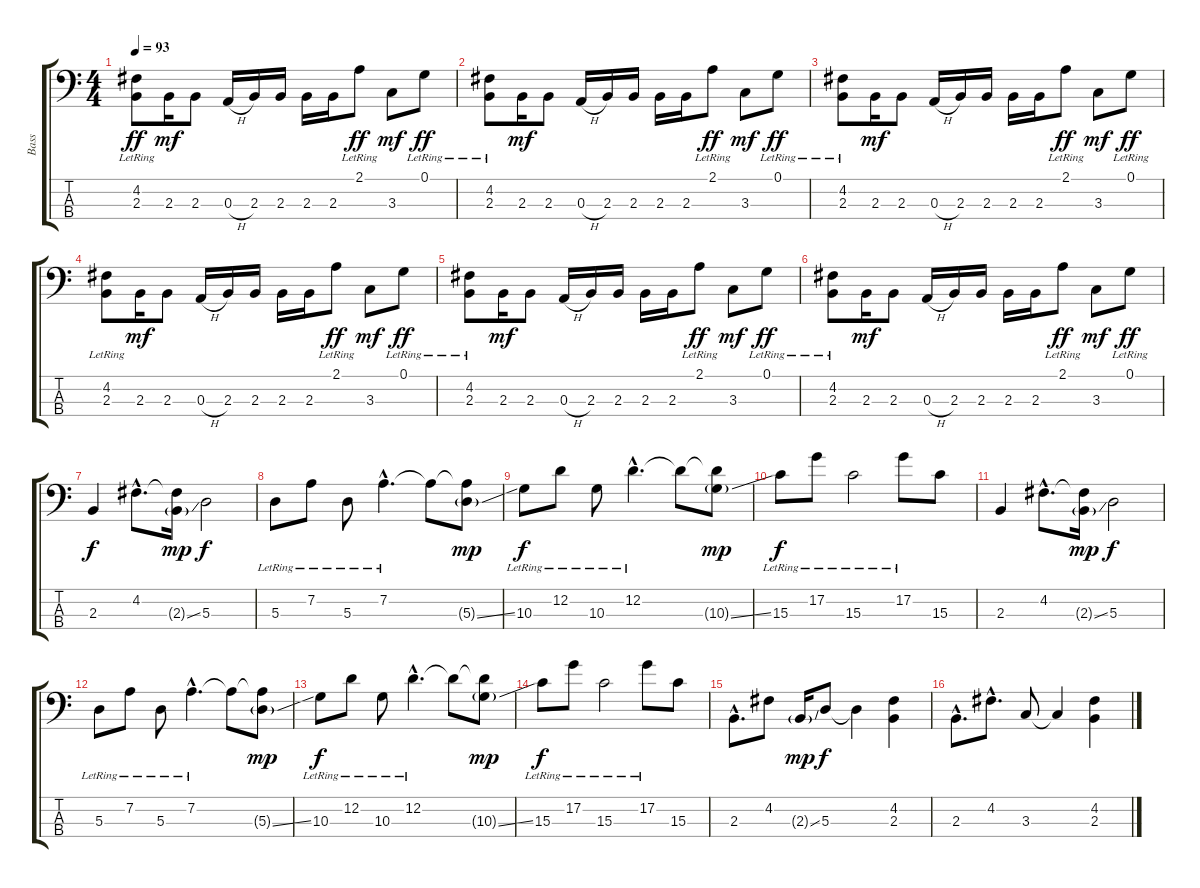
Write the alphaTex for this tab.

\track ("Bass" "Bass") {instrument electricbasspick}
\staff {score tabs}
\tuning (G2 D2 A1 D1) {hide}
\ts (4 4)
\tempo 93
\clef f4
\ks c
(4.2{lr} 2.3{lr}).8{dy ff} 2.3.16{dy mf} 2.3.8 0.3{h}.16 2.3.16 2.3.16 2.3.16 2.3.16 2.1{lr}.8{dy ff} 3.3.8{dy mf} 0.1{lr}.8{dy ff} |
(4.2{lr} 2.3{lr}).8 2.3.16{dy mf} 2.3.8 0.3{h}.16 2.3.16 2.3.16 2.3.16 2.3.16 2.1{lr}.8{dy ff} 3.3.8{dy mf} 0.1{lr}.8{dy ff} |
(4.2{lr} 2.3{lr}).8 2.3.16{dy mf} 2.3.8 0.3{h}.16 2.3.16 2.3.16 2.3.16 2.3.16 2.1{lr}.8{dy ff} 3.3.8{dy mf} 0.1{lr}.8{dy ff} |
(4.2{lr} 2.3{lr}).8 2.3.16{dy mf} 2.3.8 0.3{h}.16 2.3.16 2.3.16 2.3.16 2.3.16 2.1{lr}.8{dy ff} 3.3.8{dy mf} 0.1{lr}.8{dy ff} |
(4.2{lr} 2.3{lr}).8 2.3.16{dy mf} 2.3.8 0.3{h}.16 2.3.16 2.3.16 2.3.16 2.3.16 2.1{lr}.8{dy ff} 3.3.8{dy mf} 0.1{lr}.8{dy ff} |
(4.2{lr} 2.3{lr}).8 2.3.16{dy mf} 2.3.8 0.3{h}.16 2.3.16 2.3.16 2.3.16 2.3.16 2.1{lr}.8{dy ff} 3.3.8{dy mf} 0.1{lr}.8{dy ff} |
2.3.4{dy f} 4.2{hac}.8{d} (4.2{t} 2.3{ss g}).16{dy mp} 5.3.2{dy f} |
5.3{lr}.8 7.2{lr}.8 5.3{lr}.8 7.2{hac lr}.4{d} 7.2{t}.8 (7.2{t} 5.3{ss g}).8{dy mp} |
10.3{lr}.8{dy f} 12.2{lr}.8 10.3{lr}.8 12.2{hac lr}.4{d} 12.2{t}.8 (12.2{t} 10.3{ss g}).8{dy mp} |
15.3{lr}.8{dy f} 17.2{lr}.8 15.3{lr}.2 17.2{lr}.8 15.3.8 |
2.3.4 4.2{hac}.8{d} (4.2{t} 2.3{ss g}).16{dy mp} 5.3.2{dy f} |
5.3{lr}.8 7.2{lr}.8 5.3{lr}.8 7.2{hac lr}.4{d} 7.2{t}.8 (7.2{t} 5.3{ss g}).8{dy mp} |
10.3{lr}.8{dy f} 12.2{lr}.8 10.3{lr}.8 12.2{hac lr}.4{d} 12.2{t}.8 (12.2{t} 10.3{ss g}).8{dy mp} |
15.3{lr}.8{dy f} 17.2{lr}.8 15.3{lr}.2 17.2{lr}.8 15.3.8 |
2.3{hac}.8{d} 4.2.8 2.3{ss g}.16{dy mp} 5.3.8{dy f} 5.3{t}.4 (4.2 2.3).4 |
2.3{hac}.8{d} 4.2{hac}.8{d} 3.3.8 3.3{t}.4 (4.2 2.3).4
